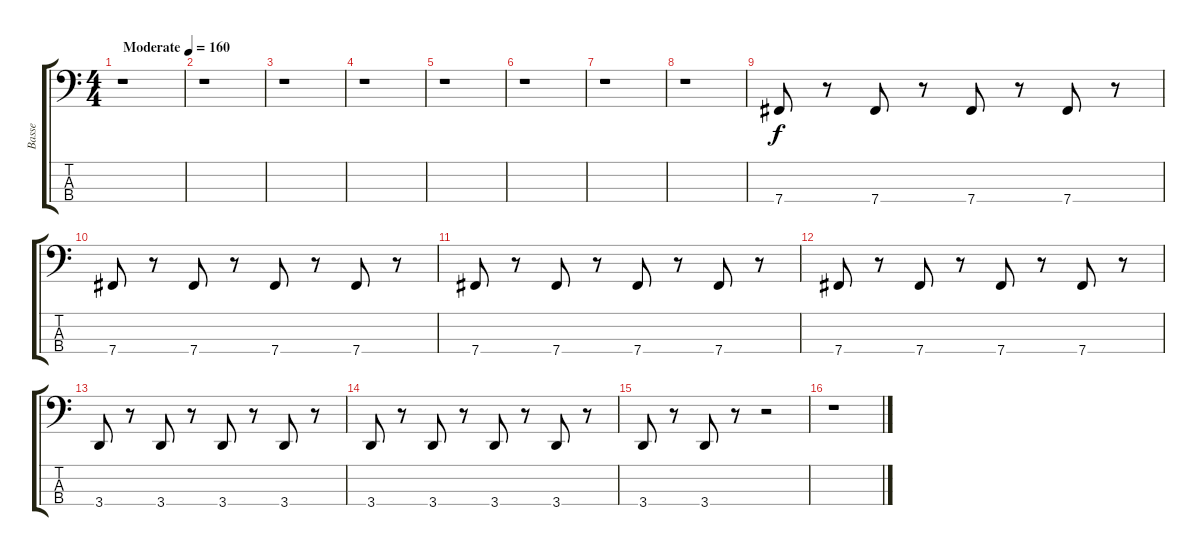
\track ("Basse" "Basse") {instrument electricbassfinger}
\staff {score tabs}
\tuning (D2 A1 E1 B0) {hide}
\ts (4 4)
\tempo (160 "Moderate")
\clef f4
\ks c
r.1{dy f instrument electricbassfinger} |
r.1 |
r.1 |
r.1 |
r.1 |
r.1 |
r.1 |
r.1 |
7.4.8 r.8 7.4.8 r.8 7.4.8 r.8 7.4.8 r.8 |
7.4.8 r.8 7.4.8 r.8 7.4.8 r.8 7.4.8 r.8 |
7.4.8 r.8 7.4.8 r.8 7.4.8 r.8 7.4.8 r.8 |
7.4.8 r.8 7.4.8 r.8 7.4.8 r.8 7.4.8 r.8 |
3.4.8 r.8 3.4.8 r.8 3.4.8 r.8 3.4.8 r.8 |
3.4.8 r.8 3.4.8 r.8 3.4.8 r.8 3.4.8 r.8 |
3.4.8 r.8 3.4.8 r.8 r.2 |
r.1
